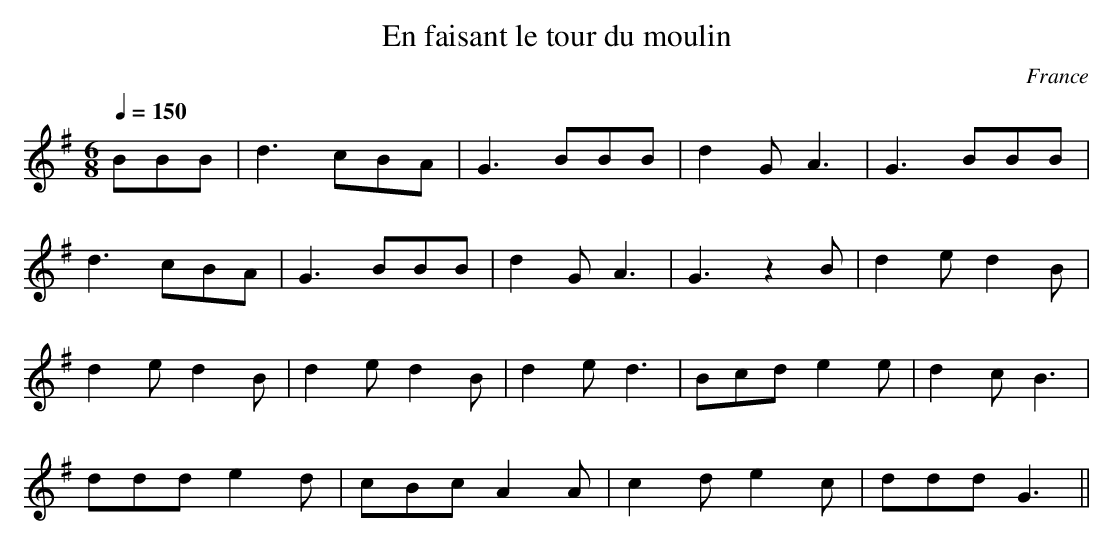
X:1
T:En faisant le tour du moulin
O:France
M:6/8
Q:1/4=150
K:G
BBB|d3cBA|G3 BBB|d2 G A3|G3 BBB|
d3 cBA|G3 BBB|d2 G A3|G3 z2 B|d2 e d2 B|
d2 e d2 B|d2 e d2 B|d2 e d3|Bcd e2 e|d2 c B3|
ddd e2 d|cBc A2A|c2d e2c|ddd G3||
